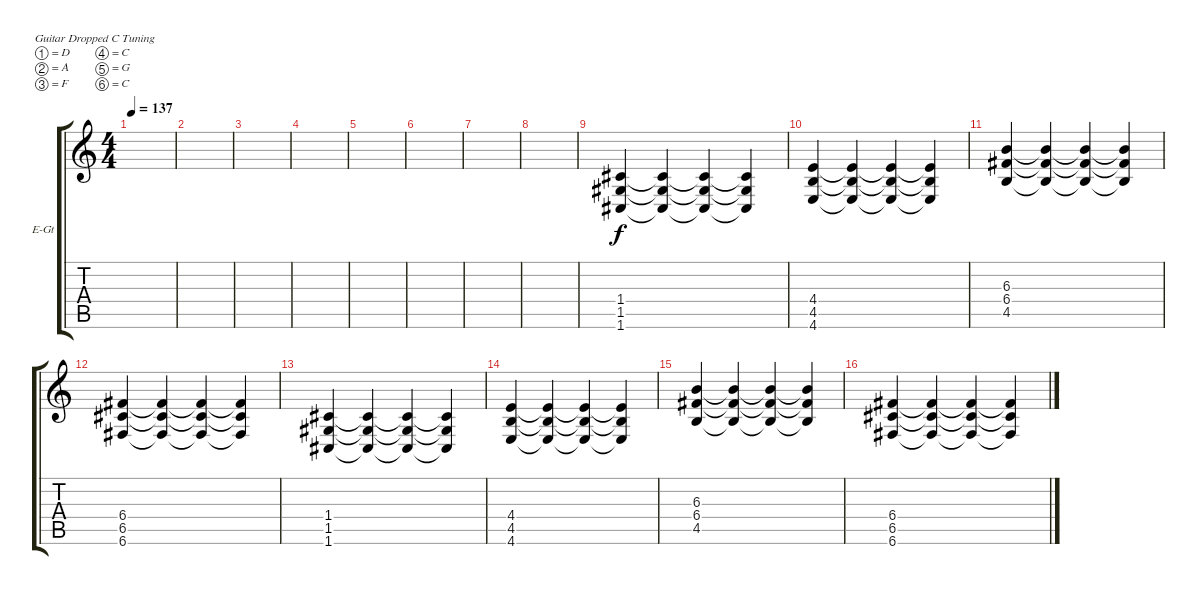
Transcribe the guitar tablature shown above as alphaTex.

\defaultSystemsLayout 4
\bracketExtendMode groupsimilarinstruments
\firstSystemTrackNameOrientation horizontal
\otherSystemsTrackNameOrientation horizontal
\track ("Electric Guitar" "E-Gt") {instrument overdrivenguitar}
\staff {score tabs}
\tuning (D4 A3 F3 C3 G2 C2)
\ts (4 4)
\tempo 137
\clef g2
\scale
0.373737
\ks c
|
\scale
0.313131 |
\scale
0.322917 |
\scale
0.354167 |
\scale
0.322917 |
|
|
|
(1.6 1.5 1.4).4 (1.4{t} 1.5{t} 1.6{t}).4 (1.6{t} 1.5{t} 1.4{t}).4 (1.4{t} 1.5{t} 1.6{t}).4 |
(4.6 4.5 4.4).4 (4.5{t} 4.4{t} 4.6{t}).4 (4.6{t} 4.5{t} 4.4{t}).4 (4.4{t} 4.5{t} 4.6{t}).4 |
(4.5 6.4 6.3).4 (4.5{t} 6.4{t} 6.3{t}).4 (6.3{t} 6.4{t} 4.5{t}).4 (6.3{t} 6.4{t} 4.5{t}).4 |
(6.6 6.5 6.4).4 (6.5{t} 6.4{t} 6.6{t}).4 (6.5{t} 6.4{t} 6.6{t}).4 (6.5{t} 6.4{t} 6.6{t}).4 |
(1.6 1.5 1.4).4 (1.4{t} 1.5{t} 1.6{t}).4 (1.6{t} 1.5{t} 1.4{t}).4 (1.4{t} 1.5{t} 1.6{t}).4 |
(4.6 4.5 4.4).4 (4.5{t} 4.4{t} 4.6{t}).4 (4.6{t} 4.5{t} 4.4{t}).4 (4.4{t} 4.5{t} 4.6{t}).4 |
(4.5 6.4 6.3).4 (4.5{t} 6.4{t} 6.3{t}).4 (6.3{t} 6.4{t} 4.5{t}).4 (6.3{t} 6.4{t} 4.5{t}).4 |
(6.6 6.5 6.4).4 (6.5{t} 6.4{t} 6.6{t}).4 (6.5{t} 6.4{t} 6.6{t}).4 (6.5{t} 6.4{t} 6.6{t}).4
